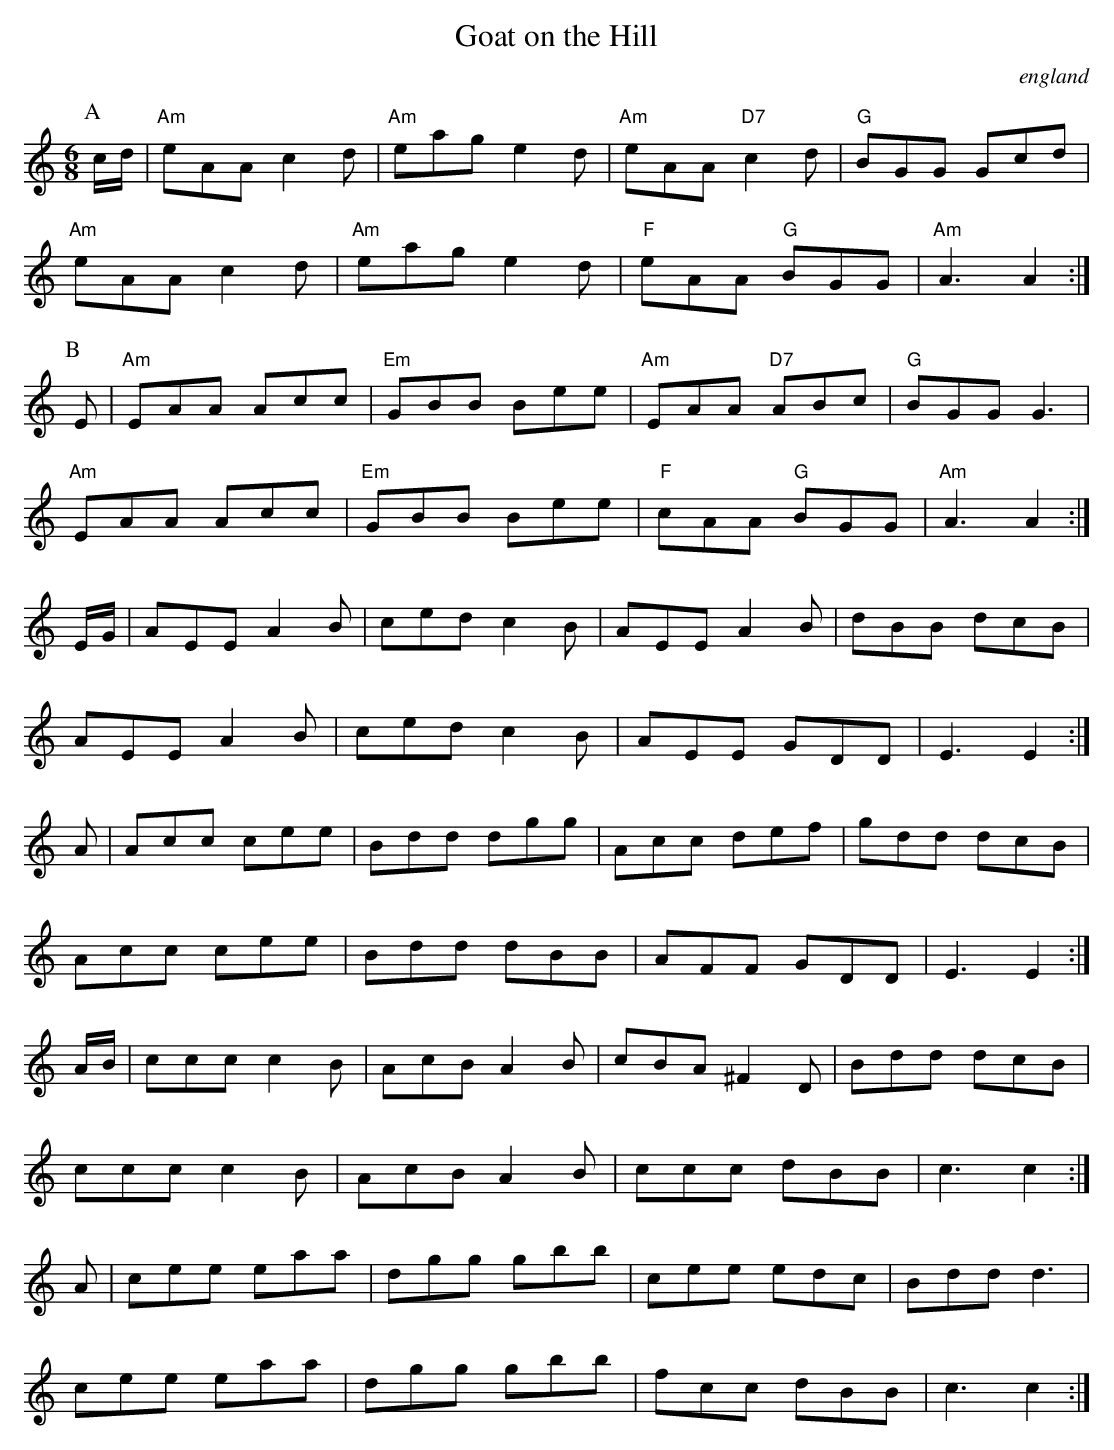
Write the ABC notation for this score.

X:1
T:Goat on the Hill
O:england
M:6/8
K:Am
P:A
c/2d/2|"Am"eAA c2d|"Am"eag e2d|"Am"eAA "D7"c2d|"G"BGG Gcd|
"Am"eAA c2d|"Am"eag e2d|"F"eAA "G"BGG|"Am"A3 A2:|
P:B
E|"Am"EAA Acc|"Em"GBB Bee|"Am"EAA "D7"ABc|"G"BGG G3|
"Am"EAA Acc|"Em"GBB Bee|"F"cAA "G"BGG|"Am"A3 A2:|
E/2G/2|AEE A2B|ced c2B|AEE A2B|dBB dcB|
AEE A2B|ced c2B|AEE GDD|E3 E2:|
A|Acc cee|Bdd dgg|Acc def|gdd dcB|
Acc cee|Bdd dBB|AFF GDD|E3 E2:|
A/2B/2|ccc c2B|AcB A2B|cBA ^F2D|Bdd dcB|
ccc c2B|AcB A2B|ccc dBB|c3 c2:|
A|cee eaa|dgg gbb|cee edc|Bdd d3|
cee eaa|dgg gbb|fcc dBB|c3 c2:|
